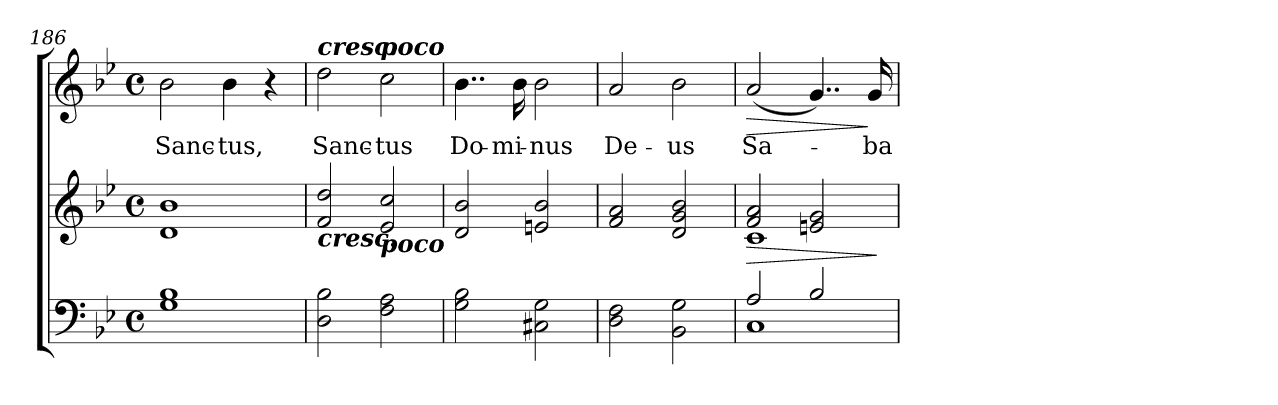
**kern	**kern	**dynam	**kern	**text	**dynam
*part2	*part2	*part2	*part1	*part1	*part1
*staff3	*staff2	*staff2/3	*staff1	*staff1	*staff1
*clefF4	*clefG2	*	*clefG2	*	*
*k[b-e-]	*k[b-e-]	*	*k[b-e-]	*	*
*B-:	*B-:	*	*B-:	*	*
*M4/4	*M4/4	*	*M4/4	*	*
*met(c)	*met(c)	*	*met(c)	*	*
=186	=186	=186	=186	=186	=186
!	!	!	!	!LO:LY:b	!
1G 1B-	1d 1b-	.	2b-\	Sanc-	.
!	!	!	!	!LO:LY:b	!
.	.	.	4b-\	-tus,	.
.	.	.	4r	.	.
=187	=187	=187	=187	=187	=187
!	!	!	!LO:TX:a:Bi:t=cresc.	!	!
!	!LO:TX:b:Bi:t=cresc.	!	!	!	!
!	!	!	!	!LO:LY:b	!
2D\ 2B-\	2f/ 2dd/	.	2dd\	Sanc-	.
!	!	!	!LO:TX:a:Bi:t=poco	!	!
!	!LO:TX:b:Bi:t=poco	!	!	!	!
!	!	!	!	!LO:LY:b	!
2F\ 2A\	2e-/ 2cc/	.	2cc\	-tus	.
=188	=188	=188	=188	=188	=188
!	!	!	!	!LO:LY:b	!
2G\ 2B-\	2d/ 2b-/	.	4..b-\	Do-	.
!	!	!	!	!LO:LY:b	!
.	.	.	16b-\	-mi-	.
!	!	!	!	!LO:LY:b	!
2C#X\ 2G\	2en/ 2b-/	.	2b-\	-nus	.
=189	=189	=189	=189	=189	=189
!	!	!	!	!LO:LY:b	!
2D\ 2F\	2f/ 2a/	.	2a/	De-	.
!	!	!	!	!LO:LY:b	!
2BB-\ 2G\	2d/ 2g/ 2b-/	.	2b-\	-us	.
=190	=190	=190	=190	=190	=190
*^	*	*	*	*	*
!	!	!	!LO:HP:b	!	!LO:LY:b	!LO:HP:b
*	*	*^	*	*	*	*
2A/	1C	2f/ 2a/	1c	>	(<2a/	Sa-	>
2B-/	.	2en/ 2g/	.	.	4..g/)	.	.
!	!	!	!	!	!	!LO:LY:b	!
.	.	.	.	.	16g/	-ba-	]
*v	*v	*	*	*	*	*	*
*	*v	*v	*	*	*	*
.	.	]	.	.	.
=	=	=	=	=	=
*-	*-	*-	*-	*-	*-
